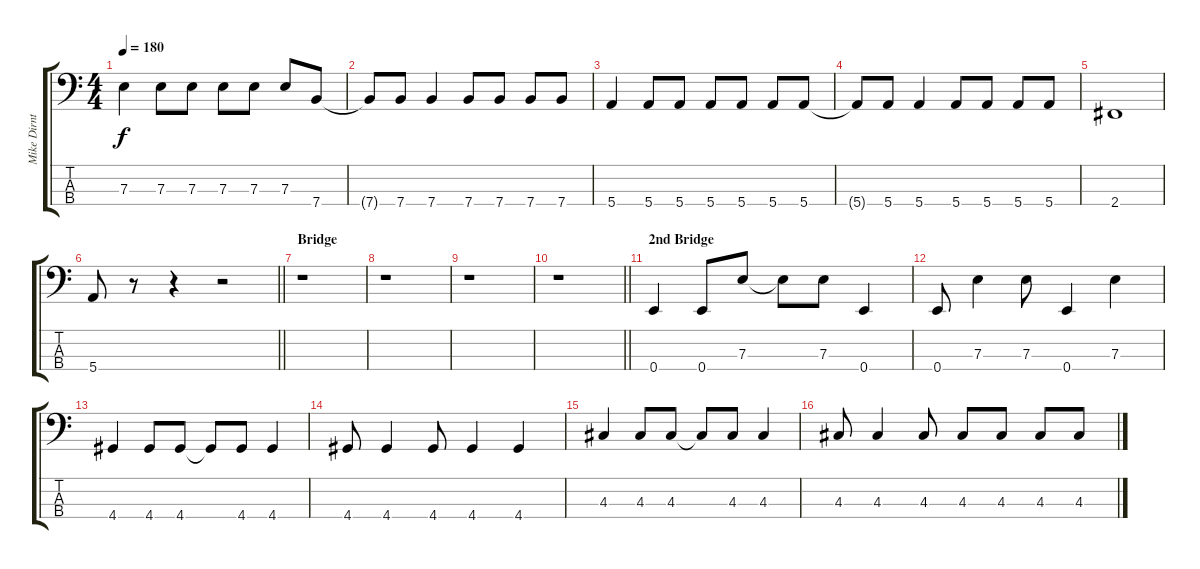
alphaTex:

\track ("Mike Dirnt (Bass)" "Mike Dirnt") {instrument electricbasspick}
\staff {score tabs}
\tuning (G2 D2 A1 E1) {hide}
\ts (4 4)
\tempo 180
\clef f4
\ks c
7.3.4{dy f} 7.3.8 7.3.8 7.3.8 7.3.8 7.3.8 7.4.8 |
7.4{t}.8 7.4.8 7.4.4 7.4.8 7.4.8 7.4.8 7.4.8 |
5.4.4 5.4.8 5.4.8 5.4.8 5.4.8 5.4.8 5.4.8 |
5.4{t}.8 5.4.8 5.4.4 5.4.8 5.4.8 5.4.8 5.4.8 |
2.4.1 |
\barLineRight lightlight
5.4.8 r.8 r.4 r.2 |
\section ("" "Bridge")
r.1 |
r.1 |
r.1 |
\barLineRight lightlight
r.1 |
\section ("" "2nd Bridge")
0.4.4 0.4.8 7.3.8 7.3{t}.8 7.3.8 0.4.4 |
0.4.8 7.3.4 7.3.8 0.4.4 7.3.4 |
4.4.4 4.4.8 4.4.8 4.4{t}.8 4.4.8 4.4.4 |
4.4.8 4.4.4 4.4.8 4.4.4 4.4.4 |
4.3.4 4.3.8 4.3.8 4.3{t}.8 4.3.8 4.3.4 |
4.3.8 4.3.4 4.3.8 4.3.8 4.3.8 4.3.8 4.3.8
